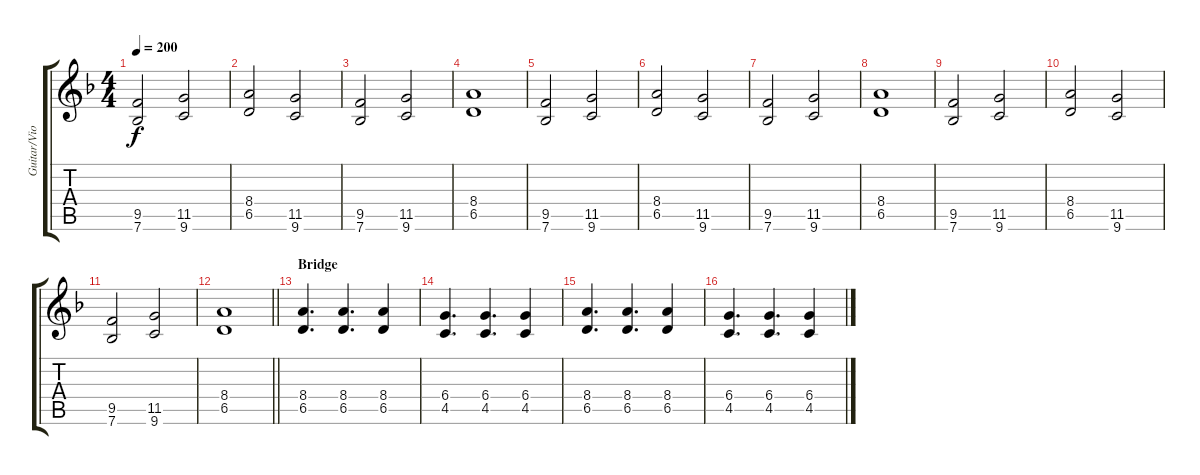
\track ("Guitar/Violin" "Guitar/Vio") {instrument distortionguitar}
\staff {score tabs}
\tuning (Eb4 Bb3 Gb3 Db3 Ab2 Eb2) {hide}
\ts (4 4)
\tempo 200
\clef g2
\ks dminor
(9.5 7.6).2{dy f} (11.5 9.6).2 |
(8.4 6.5).2 (11.5 9.6).2 |
(9.5 7.6).2 (11.5 9.6).2 |
(8.4 6.5).1 |
(9.5 7.6).2 (11.5 9.6).2 |
(8.4 6.5).2 (11.5 9.6).2 |
(9.5 7.6).2 (11.5 9.6).2 |
(8.4 6.5).1 |
(9.5 7.6).2 (11.5 9.6).2 |
(8.4 6.5).2 (11.5 9.6).2 |
(9.5 7.6).2 (11.5 9.6).2 |
\barLineRight lightlight
(8.4 6.5).1 |
\section ("" "Bridge")
(8.4 6.5).4{d} (8.4 6.5).4{d} (8.4 6.5).4 |
(6.4 4.5).4{d} (6.4 4.5).4{d} (6.4 4.5).4 |
(8.4 6.5).4{d} (8.4 6.5).4{d} (8.4 6.5).4 |
(6.4 4.5).4{d} (6.4 4.5).4{d} (6.4 4.5).4
